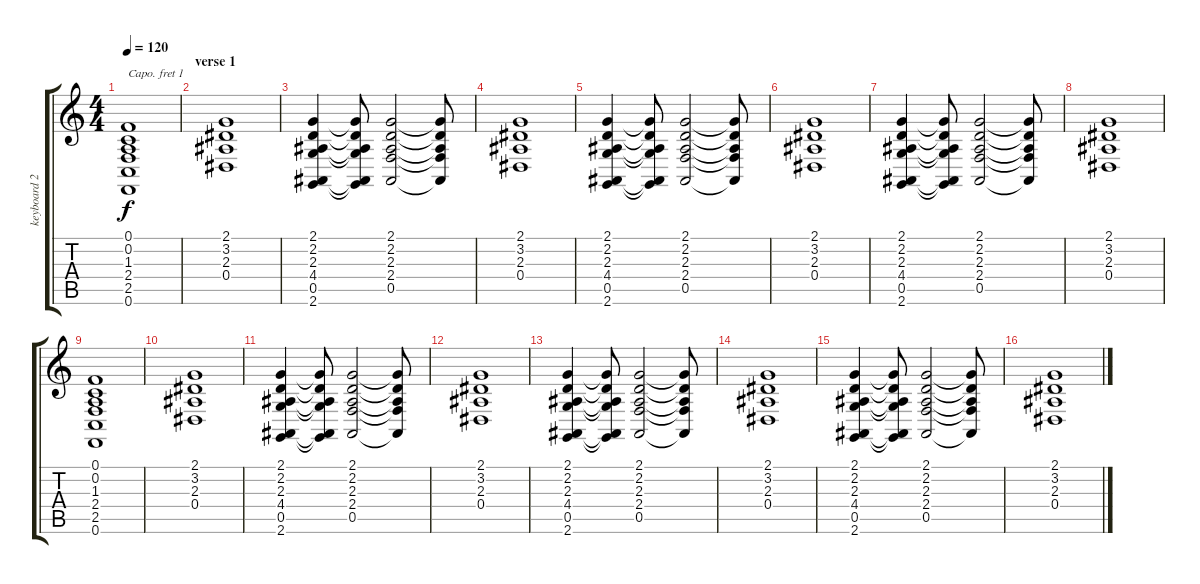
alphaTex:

\track ("keyboard 2" "keyboard 2") {instrument synthstrings1}
\staff {score tabs}
\capo 1
\tuning (E4 B3 G3 D3 A2 E2) {hide}
\ts (4 4)
\tempo 120
\clef g2
\ks c
(0.1 0.2 1.3 2.4 2.5 0.6).1{dy f} |
\section ("" "verse 1")
(2.1 3.2 2.3 0.4).1{volume 7} |
(2.1 2.2 2.3 4.4 0.5 2.6).4 (2.1{t} 2.2{t} 2.3{t} 4.4{t} 0.5{t} 2.6{t}).8 (2.1 2.2 2.3 2.4 0.5).2 (2.1{t} 2.2{t} 2.3{t} 2.4{t} 0.5{t}).8 |
(2.1 3.2 2.3 0.4).1 |
(2.1 2.2 2.3 4.4 0.5 2.6).4 (2.1{t} 2.2{t} 2.3{t} 4.4{t} 0.5{t} 2.6{t}).8 (2.1 2.2 2.3 2.4 0.5).2 (2.1{t} 2.2{t} 2.3{t} 2.4{t} 0.5{t}).8 |
(2.1 3.2 2.3 0.4).1 |
(2.1 2.2 2.3 4.4 0.5 2.6).4 (2.1{t} 2.2{t} 2.3{t} 4.4{t} 0.5{t} 2.6{t}).8 (2.1 2.2 2.3 2.4 0.5).2 (2.1{t} 2.2{t} 2.3{t} 2.4{t} 0.5{t}).8 |
(2.1 3.2 2.3 0.4).1 |
(0.1 0.2 1.3 2.4 2.5 0.6).1 |
(2.1 3.2 2.3 0.4).1{volume 7} |
(2.1 2.2 2.3 4.4 0.5 2.6).4 (2.1{t} 2.2{t} 2.3{t} 4.4{t} 0.5{t} 2.6{t}).8 (2.1 2.2 2.3 2.4 0.5).2 (2.1{t} 2.2{t} 2.3{t} 2.4{t} 0.5{t}).8 |
(2.1 3.2 2.3 0.4).1 |
(2.1 2.2 2.3 4.4 0.5 2.6).4 (2.1{t} 2.2{t} 2.3{t} 4.4{t} 0.5{t} 2.6{t}).8 (2.1 2.2 2.3 2.4 0.5).2 (2.1{t} 2.2{t} 2.3{t} 2.4{t} 0.5{t}).8 |
(2.1 3.2 2.3 0.4).1 |
(2.1 2.2 2.3 4.4 0.5 2.6).4 (2.1{t} 2.2{t} 2.3{t} 4.4{t} 0.5{t} 2.6{t}).8 (2.1 2.2 2.3 2.4 0.5).2 (2.1{t} 2.2{t} 2.3{t} 2.4{t} 0.5{t}).8 |
(2.1 3.2 2.3 0.4).1
